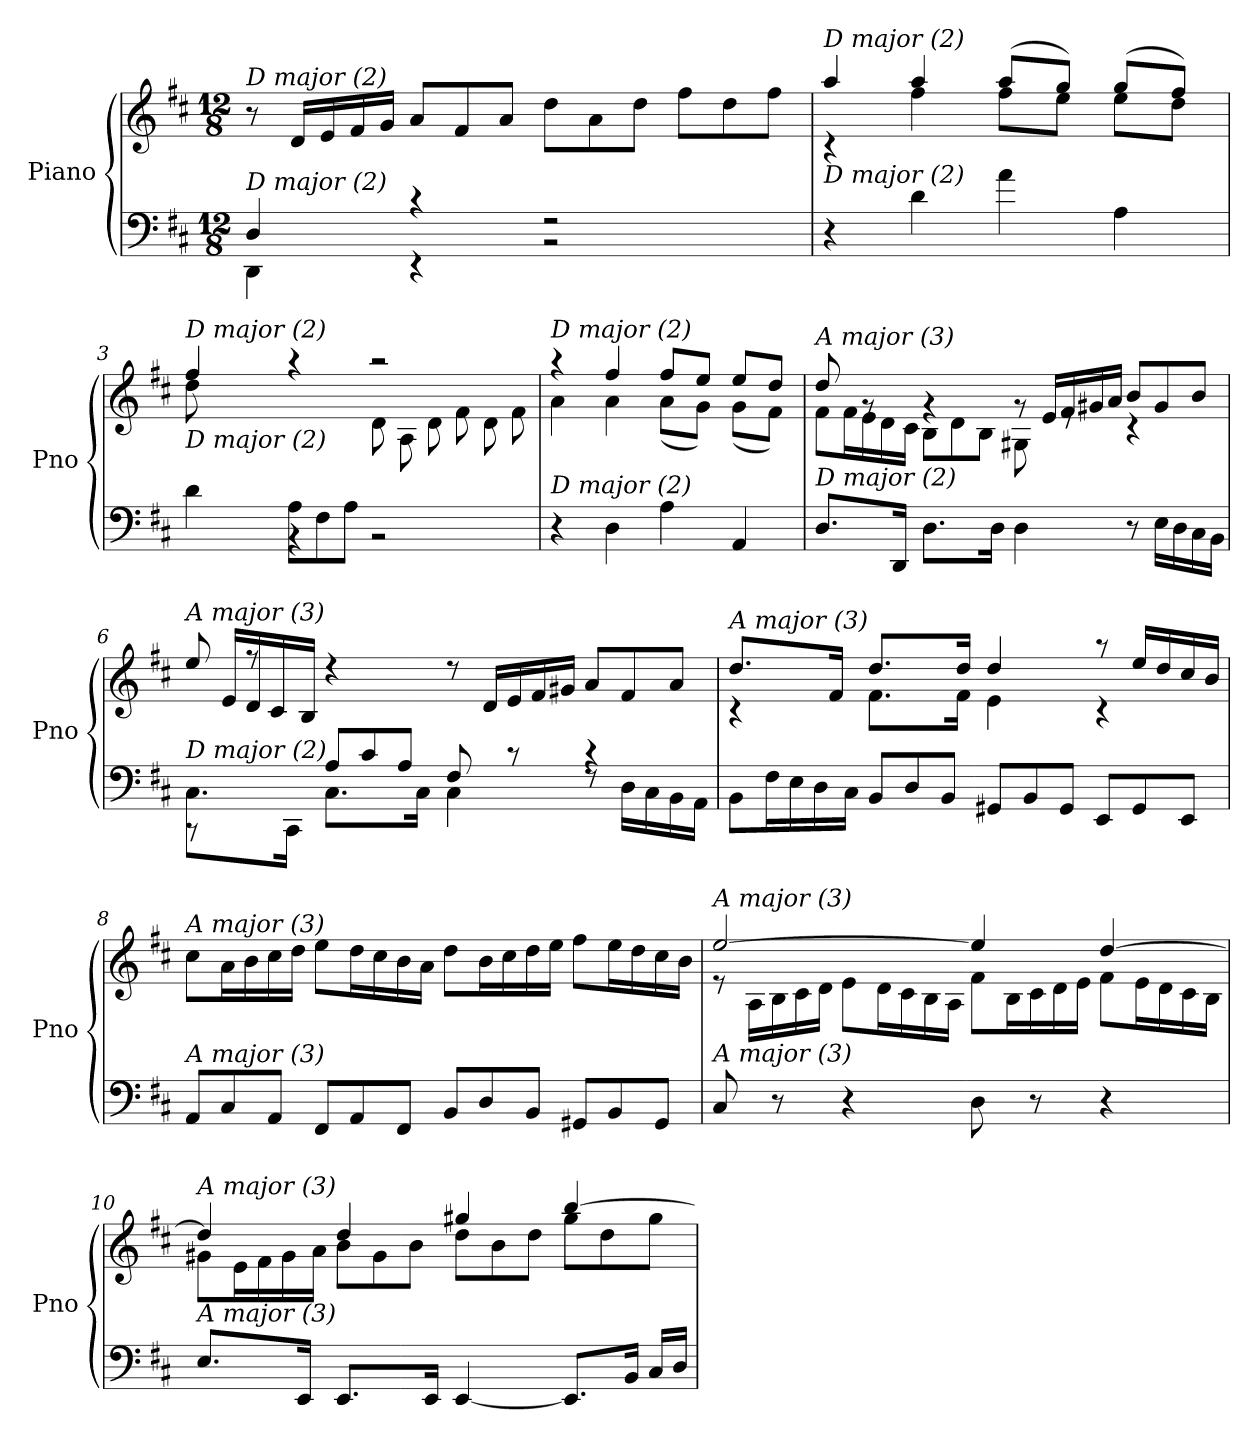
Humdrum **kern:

**kern	**kern
*part1	*part1
*staff2	*staff1
*I"Piano	*
*I'Pno	*
*clefF4	*clefG2
*k[f#c#]	*k[f#c#]
*D:	*D:
*M12/8	*M12/8
*MM120	*MM120
*Xtuplet	*
=1	=1
*^	*
!	!	!LO:TX:i:t=D major (2)
!LO:TX:i:t=D major (2)	!	!
8%3D/	8%3DD\	8r
.	.	16d/LL
.	.	16e/
.	.	16f#/
.	.	16g/JJ
8%3rc	8%3rEE	8a/L
.	.	8f#/
.	.	8a/J
4%3rBB	4%3rF	8dd\L
.	.	8a\
.	.	8dd\J
.	.	8ff#\L
.	.	8dd\
.	.	8ff#\J
*v	*v	*
=2	=2
*	*Xtuplet
*	*^
!	!LO:TX:i:t=D major (2)	!
!LO:TX:i:t=D major (2)	!	!
8%3r	8%3aa/	8%3rc
8%3d\	8%3aa/	8%3ff#\
8%3a\	(>16%3aa/L	16%3ff#\L
.	16%3gg/J)	16%3ee\J
8%3A\	(>16%3gg/L	16%3ee\L
.	16%3ff#/J)	16%3dd\J
=3	=3	=3
*^	*	*
!	!	!LO:TX:i:t=D major (2)	!
!LO:TX:i:t=D major (2)	!	!	!
8ryy	8%3d\	8%3ff#/	8dd\L
16D/L	.	.	2ryy
16E/	.	.	.
16F#/	.	.	.
16G/JJ	.	.	.
8A\L	8%3rBB	8%3raa	.
8F#\	.	.	.
8A\J	.	.	8ryy
2.ryy	4%3rBB	4%3raa	8d\L
.	.	.	8A\
.	.	.	8d\J
.	.	.	8f#\L
.	.	.	8d\
.	.	.	8f#\J
*v	*v	*	*
!!LO:LB:g=z	!!
=4	=4	=4
!	!LO:TX:i:t=D major (2)	!
!LO:TX:i:t=D major (2)	!	!
8%3r	8%3raa	8%3a\
8%3D\	8%3ff#/	8%3a\
8%3A\	16%3ff#/L	(<16%3a\L
.	16%3ee/J	16%3g\J)
8%3AA/	16%3ee/L	(<16%3g\L
.	16%3dd/J	16%3f#\J)
!!LO:LB:g=z	!!
=5	=5	=5
!	!LO:TX:i:t=A major (3)	!
!LO:TX:i:t=D major (2)	!	!
16%3.D/L	16%3dd/	8f#\L
.	.	16f#\L
.	16%3rg	16e\
.	.	16d\
32%3DD/Jk	.	.
.	.	16c#\JJ
16%3.D\L	8%3rg	8B\L
.	.	8d\
.	.	8B\J
32%3D\Jk	.	.
8%3D\	8rg	16%3G#X\
.	16e/LL	.
.	16f#/	16%3re
.	16g#X/	.
.	16a/JJ	.
8r	8b/L	8%3rc
16E\LL	8g#/	.
16D\	.	.
16C#\	8b/J	.
16BB\JJ	.	.
=6	=6	=6
*^	*	*
!	!	!LO:TX:i:t=A major (3)	!
!LO:TX:i:t=D major (2)	!	!	!
8rCC	16%3.C#\L	16%3ee/	8ryy
4ryy	.	.	16e/LL
.	.	16%3rff	16d/
.	.	.	16c#/
.	32%3CC#\Jk	.	.
.	.	.	16B/JJ
8A/L	16%3.C#\L	8%3rdd	1ryy
8c#/	.	.	.
8A/J	.	.	.
.	32%3C#\Jk	.	.
16%3F#/	8%3C#\	8rdd	.
.	.	16d/LL	.
16%3rc	.	16e/	.
.	.	16f#/	.
.	.	16g#X/JJ	.
8%3rc	8rF	8a/L	.
.	16D\LL	8f#/	.
.	16C#\	.	.
.	16BB\	8a/J	8ryy
.	16AA\JJ	.	.
!!LO:LB:g=z	!!
=7	=7	=7	=7
!	!	!LO:TX:i:t=A major (3)	!
!LO:TX:i:t=A major (3)	!	!	!
*v	*v	*	*
8BB\L	16%3.dd/L	8%3rc
16F#\L	.	.
16E\	.	.
16D\	.	.
.	32%3f#/Jk	.
16C#\JJ	.	.
8BB/L	16%3.dd/L	16%3.f#\L
8D/	.	.
8BB/J	.	.
.	32%3dd/Jk	32%3f#\Jk
8GG#X/L	8%3dd/	8%3e\
8BB/	.	.
8GG#/J	.	.
8EE/L	8raa	8%3rc
8GG#/	16ee/LL	.
.	16dd/	.
8EE/J	16cc#/	.
.	16b/JJ	.
*	*v	*v
=8	=8
!	!LO:TX:i:t=A major (3)
!LO:TX:i:t=A major (3)	!
8AA/L	8cc#\L
8C#/	16a\L
.	16b\
8AA/J	16cc#\
.	16dd\JJ
8FF#/L	8ee\L
8AA/	16dd\L
.	16cc#\
8FF#/J	16b\
.	16a\JJ
8BB/L	8dd\L
8D/	16b\L
.	16cc#\
8BB/J	16dd\
.	16ee\JJ
8GG#X/L	8ff#\L
8BB/	16ee\L
.	16dd\
8GG#/J	16cc#\
.	16b\JJ
!!LO:LB:g=z
=9	=9
*	*^
!	!LO:TX:i:t=A major (3)	!
!LO:TX:i:t=A major (3)	!	!
16%3C#/	[4%3ee/	8re
.	.	16A\LL
16%3r	.	16B\
.	.	16c#\
.	.	16d\JJ
8%3r	.	8e\L
.	.	16d\L
.	.	16c#\
.	.	16B\
.	.	16A\JJ
16%3D\	8%3ee/]	8f#\L
.	.	16B\L
16%3r	.	16c#\
.	.	16d\
.	.	16e\JJ
8%3r	[8%3dd/	8f#\L
.	.	16e\L
.	.	16d\
.	.	16c#\
.	.	16B\JJ
=10	=10	=10
!	!LO:TX:i:t=A major (3)	!
!LO:TX:i:t=A major (3)	!	!
16%3.E/L	8%3dd/]	8g#X\L
.	.	16e\L
.	.	16f#\
.	.	16g#\
32%3EE/Jk	.	.
.	.	16a\JJ
16%3.EE/L	8%3dd/	8b\L
.	.	8g#\
.	.	8b\J
32%3EE/Jk	.	.
[8%3EE/	8%3gg#X/	8dd\L
.	.	8b\
.	.	8dd\J
8.EE/L]	[8%3bb/	8gg#\L
.	.	8dd\
16BB/Jk	.	.
16C#/LL	.	8gg#\J
16D/JJ	.	.
*	*v	*v
=	=
*-	*-
